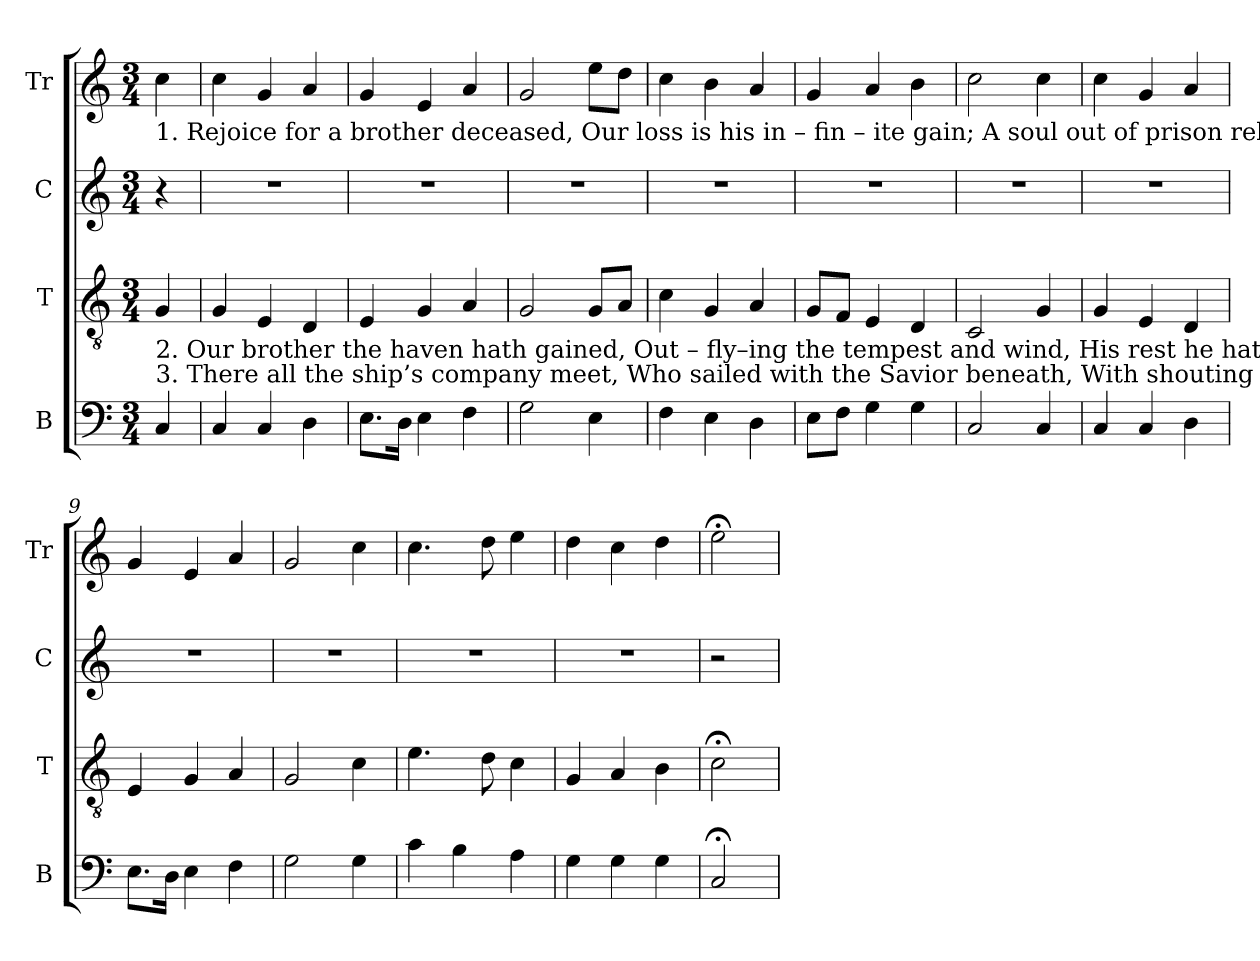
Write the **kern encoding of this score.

**kern	**kern	**kern	**kern
*part4	*part3	*part2	*part1
*staff4	*staff3	*staff2	*staff1
*I"B	*I"T	*I"C	*I"Tr
*I'B	*I'T	*I'C	*I'Tr
*clefF4	*clefGv2	*clefG2	*clefG2
*k[]	*k[]	*k[]	*k[]
*M3/4	*M3/4	*M3/4	*M3/4
=1	=1	=1	=1
!	!	!	!LO:TX:b:t=1. Rejoice   for  a     brother   deceased,  Our      loss is his    in – fin – ite gain;  A     soul out of    prison    released,  And freed from its  bodily   chain&colon;
!	!LO:TX:b:t=2. Our  brother the haven hath gained,  Out – fly–ing  the  tempest and wind,  His  rest he  hath  sooner   obtained,  And  left  his  companions  behind;	!	!
!	!LO:TX:b:t=3. There all the ship’s  company  meet, Who  sailed with the Savior beneath, With shouting each other they greet, And triumph o’er trouble and death&colon;	!	!
4C!/	4G!/	4r	4cc!\
=2	=2	=2	=2
4C!/	4G!/	2.r	4cc!\
4C!/	4E!/	.	4g!/
4D!\	4D!/	.	4a!/
=3	=3	=3	=3
8.E!\L	4E!/	2.r	4g!/
16D!\Jk	.	.	.
4E!\	4G!/	.	4e!/
4F!\	4A!/	.	4a!/
=4	=4	=4	=4
2G!\	2G!/	2.r	2g!/
4E!\	8G!/L	.	8ee!\L
.	8A!/J	.	8dd!\J
=5	=5	=5	=5
4F!\	4c!\	2.r	4cc!\
4E!\	4G!/	.	4b!\
4D!\	4A!/	.	4a!/
=6	=6	=6	=6
8E!\L	8G!/L	2.r	4g!/
8F!\J	8F!/J	.	.
4G!\	4E!/	.	4a!/
4G!\	4D!/	.	4b!\
=7	=7	=7	=7
2C!/	2C!/	2.r	2cc!\
4C!/	4G!/	.	4cc!\
=8	=8	=8	=8
4C!/	4G!/	2.r	4cc!\
4C!/	4E!/	.	4g!/
4D!\	4D!/	.	4a!/
=9	=9	=9	=9
8.E!\L	4E!/	2.r	4g!/
16D!\Jk	.	.	.
4E!\	4G!/	.	4e!/
4F!\	4A!/	.	4a!/
=10	=10	=10	=10
2G!\	2G!/	2.r	2g!/
4G!\	4c!\	.	4cc!\
=11	=11	=11	=11
4c!\	4.e!\	2.r	4.cc!\
4B!\	.	.	.
.	8d!\	.	8dd!\
4A!\	4c!\	.	4ee!\
=12	=12	=12	=12
4G!\	4G!/	2.r	4dd!\
4G!\	4A!/	.	4cc!\
4G!\	4B!\	.	4dd!\
=13	=13	=13	=13
2C;<!/	2c;<!\	2r	2ee;<!\
=	=	=	=
*-	*-	*-	*-
